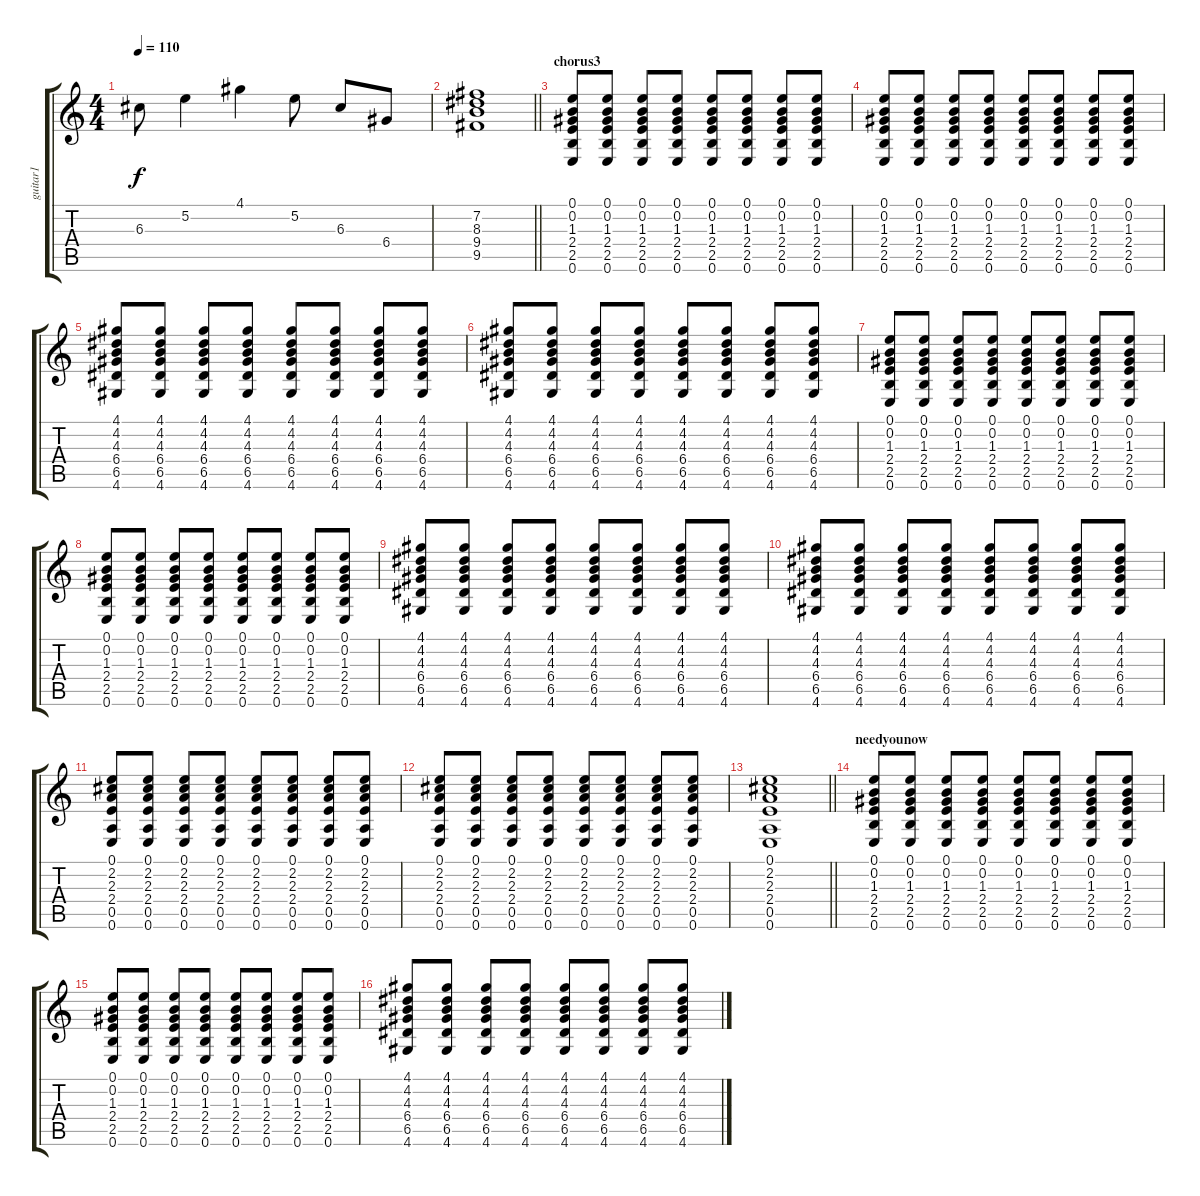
\track ("guitar1" "guitar1") {instrument acousticguitarsteel}
\staff {score tabs}
\tuning (E4 B3 G3 D3 A2 E2) {hide}
\ts (4 4)
\tempo 110
\clef g2
\ks c
6.3.8{dy f} 5.2.4 4.1.4 5.2.8 6.3.8 6.4.8 |
\barLineRight lightlight
(7.2 8.3 9.4 9.5).1 |
\section ("" "chorus3")
(0.1 0.2 1.3 2.4 2.5 0.6).8 (0.1 0.2 1.3 2.4 2.5 0.6).8 (0.1 0.2 1.3 2.4 2.5 0.6).8 (0.1 0.2 1.3 2.4 2.5 0.6).8 (0.1 0.2 1.3 2.4 2.5 0.6).8 (0.1 0.2 1.3 2.4 2.5 0.6).8 (0.1 0.2 1.3 2.4 2.5 0.6).8 (0.1 0.2 1.3 2.4 2.5 0.6).8 |
(0.1 0.2 1.3 2.4 2.5 0.6).8 (0.1 0.2 1.3 2.4 2.5 0.6).8 (0.1 0.2 1.3 2.4 2.5 0.6).8 (0.1 0.2 1.3 2.4 2.5 0.6).8 (0.1 0.2 1.3 2.4 2.5 0.6).8 (0.1 0.2 1.3 2.4 2.5 0.6).8 (0.1 0.2 1.3 2.4 2.5 0.6).8 (0.1 0.2 1.3 2.4 2.5 0.6).8 |
(4.1 4.2 4.3 6.4 6.5 4.6).8 (4.1 4.2 4.3 6.4 6.5 4.6).8 (4.1 4.2 4.3 6.4 6.5 4.6).8 (4.1 4.2 4.3 6.4 6.5 4.6).8 (4.1 4.2 4.3 6.4 6.5 4.6).8 (4.1 4.2 4.3 6.4 6.5 4.6).8 (4.1 4.2 4.3 6.4 6.5 4.6).8 (4.1 4.2 4.3 6.4 6.5 4.6).8 |
(4.1 4.2 4.3 6.4 6.5 4.6).8 (4.1 4.2 4.3 6.4 6.5 4.6).8 (4.1 4.2 4.3 6.4 6.5 4.6).8 (4.1 4.2 4.3 6.4 6.5 4.6).8 (4.1 4.2 4.3 6.4 6.5 4.6).8 (4.1 4.2 4.3 6.4 6.5 4.6).8 (4.1 4.2 4.3 6.4 6.5 4.6).8 (4.1 4.2 4.3 6.4 6.5 4.6).8 |
(0.1 0.2 1.3 2.4 2.5 0.6).8 (0.1 0.2 1.3 2.4 2.5 0.6).8 (0.1 0.2 1.3 2.4 2.5 0.6).8 (0.1 0.2 1.3 2.4 2.5 0.6).8 (0.1 0.2 1.3 2.4 2.5 0.6).8 (0.1 0.2 1.3 2.4 2.5 0.6).8 (0.1 0.2 1.3 2.4 2.5 0.6).8 (0.1 0.2 1.3 2.4 2.5 0.6).8 |
(0.1 0.2 1.3 2.4 2.5 0.6).8 (0.1 0.2 1.3 2.4 2.5 0.6).8 (0.1 0.2 1.3 2.4 2.5 0.6).8 (0.1 0.2 1.3 2.4 2.5 0.6).8 (0.1 0.2 1.3 2.4 2.5 0.6).8 (0.1 0.2 1.3 2.4 2.5 0.6).8 (0.1 0.2 1.3 2.4 2.5 0.6).8 (0.1 0.2 1.3 2.4 2.5 0.6).8 |
(4.1 4.2 4.3 6.4 6.5 4.6).8 (4.1 4.2 4.3 6.4 6.5 4.6).8 (4.1 4.2 4.3 6.4 6.5 4.6).8 (4.1 4.2 4.3 6.4 6.5 4.6).8 (4.1 4.2 4.3 6.4 6.5 4.6).8 (4.1 4.2 4.3 6.4 6.5 4.6).8 (4.1 4.2 4.3 6.4 6.5 4.6).8 (4.1 4.2 4.3 6.4 6.5 4.6).8 |
(4.1 4.2 4.3 6.4 6.5 4.6).8 (4.1 4.2 4.3 6.4 6.5 4.6).8 (4.1 4.2 4.3 6.4 6.5 4.6).8 (4.1 4.2 4.3 6.4 6.5 4.6).8 (4.1 4.2 4.3 6.4 6.5 4.6).8 (4.1 4.2 4.3 6.4 6.5 4.6).8 (4.1 4.2 4.3 6.4 6.5 4.6).8 (4.1 4.2 4.3 6.4 6.5 4.6).8 |
(0.1 2.2 2.3 2.4 0.5 0.6).8 (0.1 2.2 2.3 2.4 0.5 0.6).8 (0.1 2.2 2.3 2.4 0.5 0.6).8 (0.1 2.2 2.3 2.4 0.5 0.6).8 (0.1 2.2 2.3 2.4 0.5 0.6).8 (0.1 2.2 2.3 2.4 0.5 0.6).8 (0.1 2.2 2.3 2.4 0.5 0.6).8 (0.1 2.2 2.3 2.4 0.5 0.6).8 |
(0.1 2.2 2.3 2.4 0.5 0.6).8 (0.1 2.2 2.3 2.4 0.5 0.6).8 (0.1 2.2 2.3 2.4 0.5 0.6).8 (0.1 2.2 2.3 2.4 0.5 0.6).8 (0.1 2.2 2.3 2.4 0.5 0.6).8 (0.1 2.2 2.3 2.4 0.5 0.6).8 (0.1 2.2 2.3 2.4 0.5 0.6).8 (0.1 2.2 2.3 2.4 0.5 0.6).8 |
\barLineRight lightlight
(0.1 2.2 2.3 2.4 0.5 0.6).1 |
\section ("" "needyounow")
(0.1 0.2 1.3 2.4 2.5 0.6).8 (0.1 0.2 1.3 2.4 2.5 0.6).8 (0.1 0.2 1.3 2.4 2.5 0.6).8 (0.1 0.2 1.3 2.4 2.5 0.6).8 (0.1 0.2 1.3 2.4 2.5 0.6).8 (0.1 0.2 1.3 2.4 2.5 0.6).8 (0.1 0.2 1.3 2.4 2.5 0.6).8 (0.1 0.2 1.3 2.4 2.5 0.6).8 |
(0.1 0.2 1.3 2.4 2.5 0.6).8 (0.1 0.2 1.3 2.4 2.5 0.6).8 (0.1 0.2 1.3 2.4 2.5 0.6).8 (0.1 0.2 1.3 2.4 2.5 0.6).8 (0.1 0.2 1.3 2.4 2.5 0.6).8 (0.1 0.2 1.3 2.4 2.5 0.6).8 (0.1 0.2 1.3 2.4 2.5 0.6).8 (0.1 0.2 1.3 2.4 2.5 0.6).8 |
(4.1 4.2 4.3 6.4 6.5 4.6).8 (4.1 4.2 4.3 6.4 6.5 4.6).8 (4.1 4.2 4.3 6.4 6.5 4.6).8 (4.1 4.2 4.3 6.4 6.5 4.6).8 (4.1 4.2 4.3 6.4 6.5 4.6).8 (4.1 4.2 4.3 6.4 6.5 4.6).8 (4.1 4.2 4.3 6.4 6.5 4.6).8 (4.1 4.2 4.3 6.4 6.5 4.6).8
